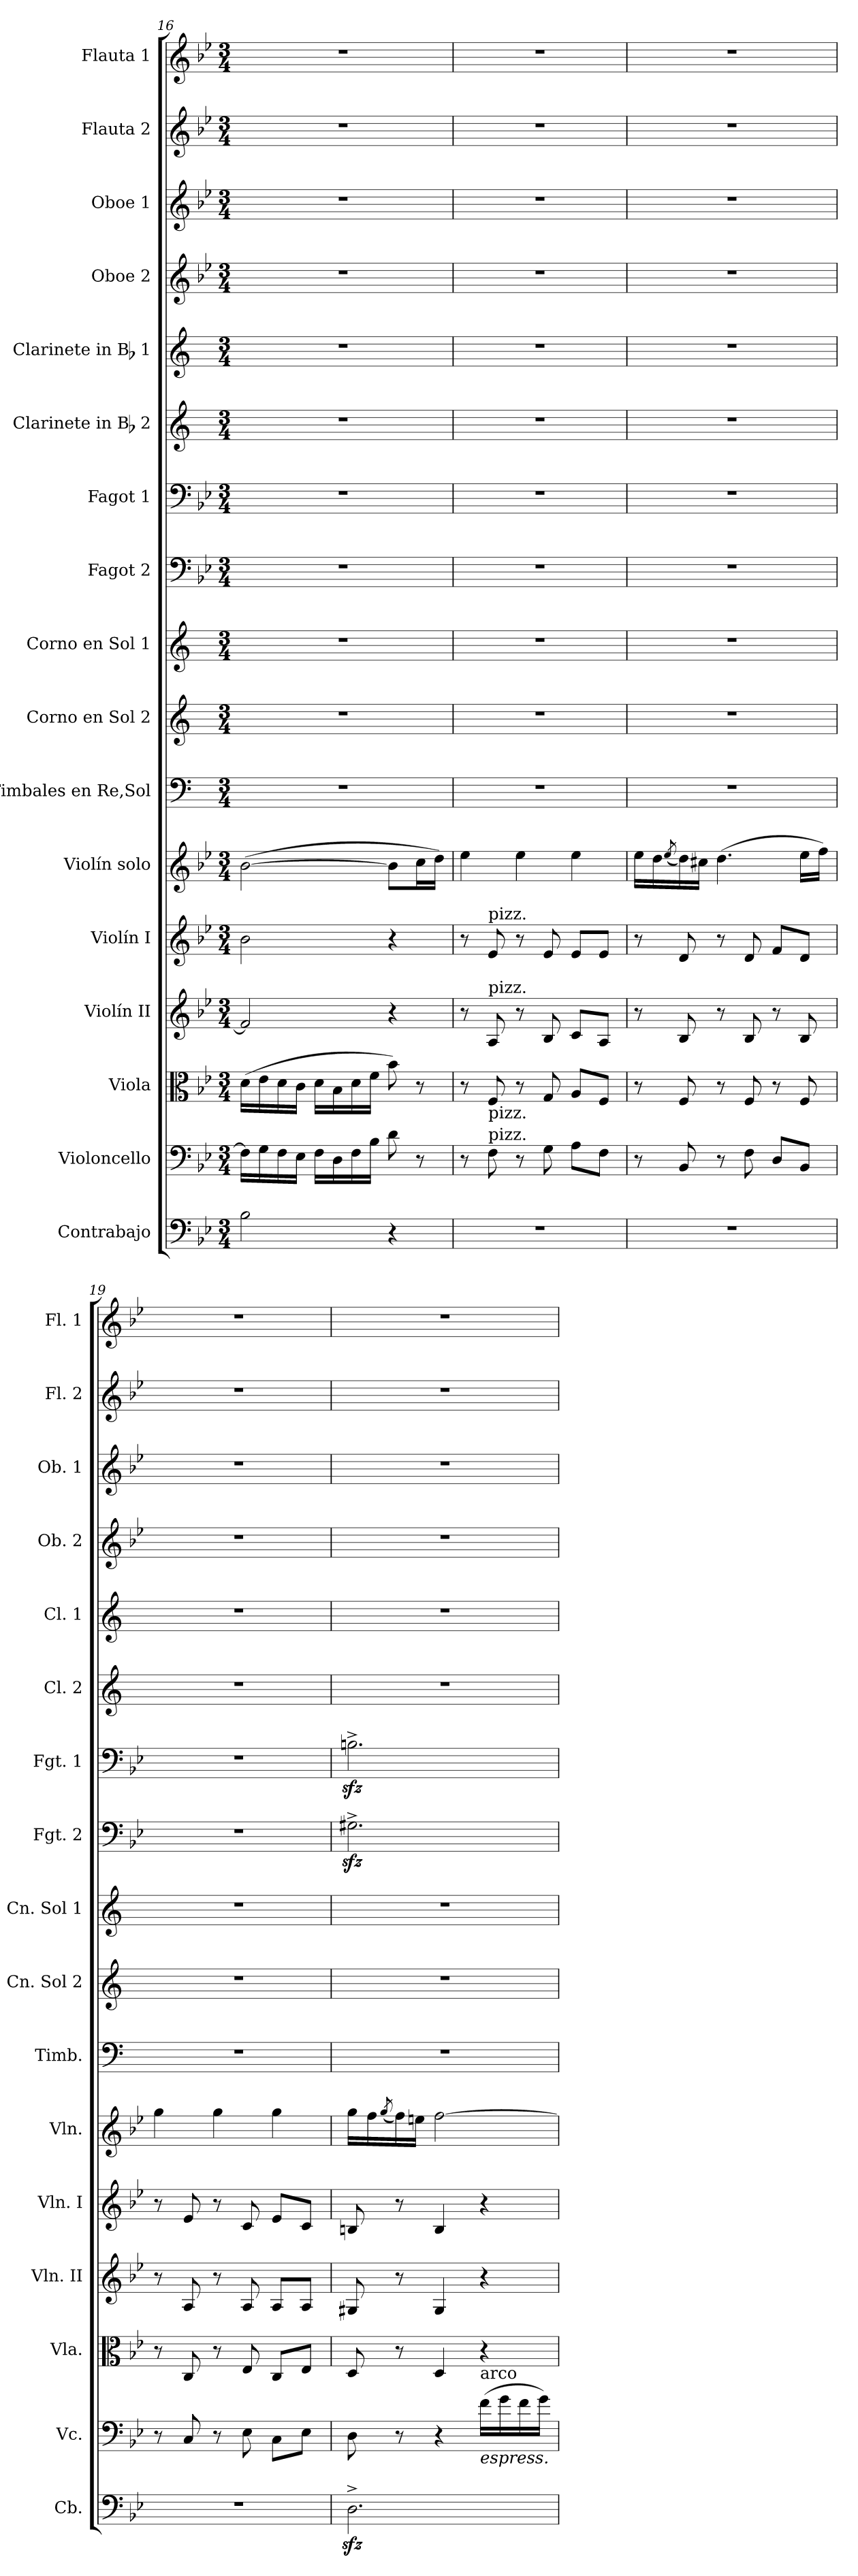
**kern	**kern	**kern	**kern	**kern	**kern	**kern	**kern	**kern	**kern	**kern	**kern	**kern	**kern	**kern	**kern	**kern
*part17	*part16	*part15	*part14	*part13	*part12	*part11	*part10	*part9	*part8	*part7	*part6	*part5	*part4	*part3	*part2	*part1
*staff17	*staff16	*staff15	*staff14	*staff13	*staff12	*staff11	*staff10	*staff9	*staff8	*staff7	*staff6	*staff5	*staff4	*staff3	*staff2	*staff1
*I"Contrabajo	*I"Violoncello	*I"Viola	*I"Violín II	*I"Violín I	*I"Violín solo	*I"Timbales en Re,Sol	*I"Corno en Sol 2	*I"Corno en Sol 1	*I"Fagot 2	*I"Fagot 1	*I"Clarinete in Bb 2	*I"Clarinete in Bb 1	*I"Oboe 2	*I"Oboe 1	*I"Flauta 2	*I"Flauta 1
*I'Cb.	*I'Vc.	*I'Vla.	*I'Vln. II	*I'Vln. I	*I'Vln.	*I'Timb.	*I'Cn. Sol 2	*I'Cn. Sol 1	*I'Fgt. 2	*I'Fgt. 1	*I'Cl. 2	*I'Cl. 1	*I'Ob. 2	*I'Ob. 1	*I'Fl. 2	*I'Fl. 1
*clefF4	*clefF4	*clefC3	*clefG2	*clefG2	*clefG2	*clefF4	*clefG2	*clefG2	*clefF4	*clefF4	*clefG2	*clefG2	*clefG2	*clefG2	*clefG2	*clefG2
*ITrd7c12	*	*	*	*	*	*	*ITrd3c5	*ITrd3c5	*	*	*ITrd1c2	*ITrd1c2	*	*	*	*
*k[b-e-]	*k[b-e-]	*k[b-e-]	*k[b-e-]	*k[b-e-]	*k[b-e-]	*k[]	*k[f#]	*k[f#]	*k[b-e-]	*k[b-e-]	*k[b-e-]	*k[b-e-]	*k[b-e-]	*k[b-e-]	*k[b-e-]	*k[b-e-]
*g:	*g:	*g:	*g:	*g:	*g:	*a:	*e:	*e:	*g:	*g:	*g:	*g:	*g:	*g:	*g:	*g:
*M3/4	*M3/4	*M3/4	*M3/4	*M3/4	*M3/4	*M3/4	*M3/4	*M3/4	*M3/4	*M3/4	*M3/4	*M3/4	*M3/4	*M3/4	*M3/4	*M3/4
=16	=16	=16	=16	=16	=16	=16	=16	=16	=16	=16	=16	=16	=16	=16	=16	=16
!	!	!	!	!	!	!LO:N:vis=1	!LO:N:vis=1	!LO:N:vis=1	!LO:N:vis=1	!LO:N:vis=1	!LO:N:vis=1	!LO:N:vis=1	!LO:N:vis=1	!LO:N:vis=1	!LO:N:vis=1	!LO:N:vis=1
2BB-i\	16Fi\LL]	(16di\LL	2fi/]	2b-i\	([>2b-i\	2.r	2.r	2.r	2.r	2.r	2.r	2.r	2.r	2.r	2.r	2.r
.	16Gi\	16e-i\	.	.	.	.	.	.	.	.	.	.	.	.	.	.
.	16Fi\	16di\	.	.	.	.	.	.	.	.	.	.	.	.	.	.
.	16E-i\JJ	16ci\JJ	.	.	.	.	.	.	.	.	.	.	.	.	.	.
.	16Fi\LL	16di\LL	.	.	.	.	.	.	.	.	.	.	.	.	.	.
.	16Di\	16B-i\	.	.	.	.	.	.	.	.	.	.	.	.	.	.
.	16Fi\	16di\	.	.	.	.	.	.	.	.	.	.	.	.	.	.
.	16B-i\JJ	16fi\JJ	.	.	.	.	.	.	.	.	.	.	.	.	.	.
4r	8di\	8b-i\)	4r	4r	8b-i\L]	.	.	.	.	.	.	.	.	.	.	.
.	8r	8r	.	.	16cci\L	.	.	.	.	.	.	.	.	.	.	.
.	.	.	.	.	16ddi\JJ)	.	.	.	.	.	.	.	.	.	.	.
!!LO:PB:g=z
=17	=17	=17	=17	=17	=17	=17	=17	=17	=17	=17	=17	=17	=17	=17	=17	=17
!LO:N:vis=1	!	!	!	!	!	!LO:N:vis=1	!LO:N:vis=1	!LO:N:vis=1	!LO:N:vis=1	!LO:N:vis=1	!LO:N:vis=1	!LO:N:vis=1	!LO:N:vis=1	!LO:N:vis=1	!LO:N:vis=1	!LO:N:vis=1
2.r	8r	8r	8r	8r	4ee-i\	2.r	2.r	2.r	2.r	2.r	2.r	2.r	2.r	2.r	2.r	2.r
!	!	!	!	!LO:TX:a:t=pizz.	!	!	!	!	!	!	!	!	!	!	!	!
!	!	!	!LO:TX:a:t=pizz.	!	!	!	!	!	!	!	!	!	!	!	!	!
!	!	!LO:TX:b:t=pizz.	!	!	!	!	!	!	!	!	!	!	!	!	!	!
!	!LO:TX:a:t=pizz.	!	!	!	!	!	!	!	!	!	!	!	!	!	!	!
.	8Fi\	8Fi/	8Ai/	8e-i/	.	.	.	.	.	.	.	.	.	.	.	.
.	8r	8r	8r	8r	4ee-i\	.	.	.	.	.	.	.	.	.	.	.
.	8Gi\	8Gi/	8B-i/	8e-i/	.	.	.	.	.	.	.	.	.	.	.	.
.	8Ai\L	8Ai/L	8ci/L	8e-i/L	4ee-i\	.	.	.	.	.	.	.	.	.	.	.
.	8Fi\J	8Fi/J	8Ai/J	8e-i/J	.	.	.	.	.	.	.	.	.	.	.	.
=18	=18	=18	=18	=18	=18	=18	=18	=18	=18	=18	=18	=18	=18	=18	=18	=18
!LO:N:vis=1	!	!	!	!	!	!LO:N:vis=1	!LO:N:vis=1	!LO:N:vis=1	!LO:N:vis=1	!LO:N:vis=1	!LO:N:vis=1	!LO:N:vis=1	!LO:N:vis=1	!LO:N:vis=1	!LO:N:vis=1	!LO:N:vis=1
2.r	8r	8r	8r	8r	16ee-i\LL	2.r	2.r	2.r	2.r	2.r	2.r	2.r	2.r	2.r	2.r	2.r
.	.	.	.	.	16ddi\	.	.	.	.	.	.	.	.	.	.	.
.	.	.	.	.	(8qee-i/	.	.	.	.	.	.	.	.	.	.	.
.	8BB-i/	8Fi/	8B-i/	8di/	16ddi\)	.	.	.	.	.	.	.	.	.	.	.
.	.	.	.	.	16cc#Xi\JJ	.	.	.	.	.	.	.	.	.	.	.
.	8r	8r	8r	8r	(4.ddi\	.	.	.	.	.	.	.	.	.	.	.
.	8Fi\	8Fi/	8B-i/	8di/	.	.	.	.	.	.	.	.	.	.	.	.
.	8Di/L	8r	8r	8fi/L	.	.	.	.	.	.	.	.	.	.	.	.
.	8BB-i/J	8Fi/	8B-i/	8di/J	16ee-i\LL	.	.	.	.	.	.	.	.	.	.	.
.	.	.	.	.	16ffi\JJ)	.	.	.	.	.	.	.	.	.	.	.
=19	=19	=19	=19	=19	=19	=19	=19	=19	=19	=19	=19	=19	=19	=19	=19	=19
!LO:N:vis=1	!	!	!	!	!	!LO:N:vis=1	!LO:N:vis=1	!LO:N:vis=1	!LO:N:vis=1	!LO:N:vis=1	!LO:N:vis=1	!LO:N:vis=1	!LO:N:vis=1	!LO:N:vis=1	!LO:N:vis=1	!LO:N:vis=1
2.r	8r	8r	8r	8r	4ggi\	2.r	2.r	2.r	2.r	2.r	2.r	2.r	2.r	2.r	2.r	2.r
.	8Ci/	8Ci/	8Ai/	8e-i/	.	.	.	.	.	.	.	.	.	.	.	.
.	8r	8r	8r	8r	4ggi\	.	.	.	.	.	.	.	.	.	.	.
.	8E-i\	8E-i/	8Ai/	8ci/	.	.	.	.	.	.	.	.	.	.	.	.
.	8Ci\L	8Ci/L	8Ai/L	8e-i/L	4ggi\	.	.	.	.	.	.	.	.	.	.	.
.	8E-i\J	8E-i/J	8Ai/J	8ci/J	.	.	.	.	.	.	.	.	.	.	.	.
=20	=20	=20	=20	=20	=20	=20	=20	=20	=20	=20	=20	=20	=20	=20	=20	=20
!	!	!	!	!	!	!LO:N:vis=1	!LO:N:vis=1	!LO:N:vis=1	!	!	!LO:N:vis=1	!LO:N:vis=1	!LO:N:vis=1	!LO:N:vis=1	!LO:N:vis=1	!LO:N:vis=1
2.DDzz^i\	8Di\	8Di/	8G#Xi/	8Bni/	16ggi\LL	2.r	2.r	2.r	2.G#Xzz^i\	2.Bnzz^i\	2.r	2.r	2.r	2.r	2.r	2.r
.	.	.	.	.	16ffi\	.	.	.	.	.	.	.	.	.	.	.
.	.	.	.	.	(8qggi/	.	.	.	.	.	.	.	.	.	.	.
.	8r	8r	8r	8r	16ffi\)	.	.	.	.	.	.	.	.	.	.	.
.	.	.	.	.	16eeni\JJ	.	.	.	.	.	.	.	.	.	.	.
.	4r	4Di/	4G#i/	4Bi/	[>2ffi\	.	.	.	.	.	.	.	.	.	.	.
!	!LO:TX:a:t=arco	!	!	!	!	!	!	!	!	!	!	!	!	!	!	!
!	!LO:TX:b:i:t=espress.	!	!	!	!	!	!	!	!	!	!	!	!	!	!	!
.	(16fi\LL	4r	4r	4r	.	.	.	.	.	.	.	.	.	.	.	.
.	16gi\	.	.	.	.	.	.	.	.	.	.	.	.	.	.	.
.	16fi\	.	.	.	.	.	.	.	.	.	.	.	.	.	.	.
.	16gi\JJ)	.	.	.	.	.	.	.	.	.	.	.	.	.	.	.
=	=	=	=	=	=	=	=	=	=	=	=	=	=	=	=	=
*-	*-	*-	*-	*-	*-	*-	*-	*-	*-	*-	*-	*-	*-	*-	*-	*-
